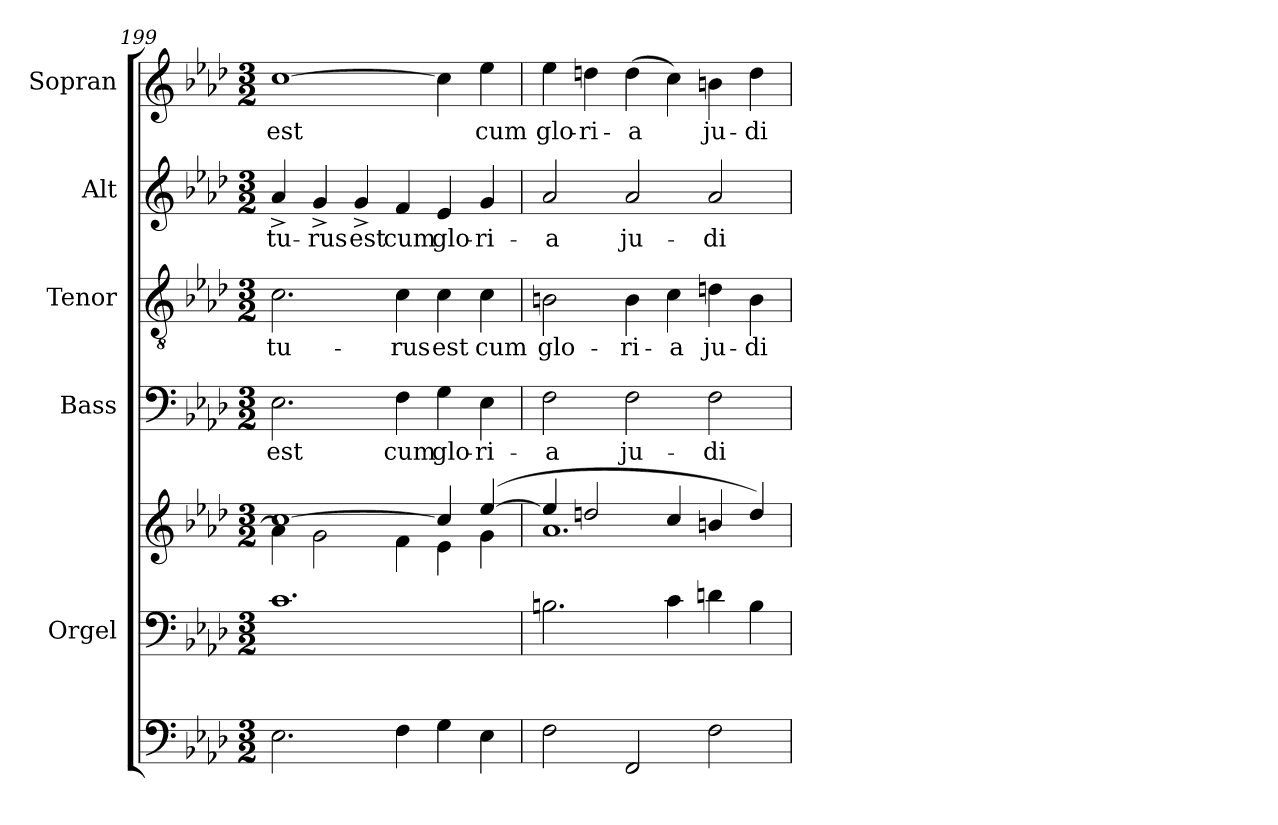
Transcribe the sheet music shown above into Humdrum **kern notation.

**kern	**kern	**kern	**kern	**text	**kern	**text	**kern	**text	**kern	**text
*part6	*part5	*part5	*part4	*part4	*part3	*part3	*part2	*part2	*part1	*part1
*staff7	*staff6	*staff5	*staff4	*staff4	*staff3	*staff3	*staff2	*staff2	*staff1	*staff1
*	*I"Orgel	*	*I"Bass	*	*I"Tenor	*	*I"Alt	*	*I"Sopran	*
*	*I'Org.	*	*I'B	*	*I'T	*	*I'A	*	*I'S	*
*clefF4	*clefF4	*clefG2	*clefF4	*	*clefGv2	*	*clefG2	*	*clefG2	*
*ITrd7c12	*	*	*	*	*	*	*	*	*	*
*k[b-e-a-d-]	*k[b-e-a-d-]	*k[b-e-a-d-]	*k[b-e-a-d-]	*	*k[b-e-a-d-]	*	*k[b-e-a-d-]	*	*k[b-e-a-d-]	*
*A-:	*A-:	*A-:	*A-:	*	*A-:	*	*A-:	*	*A-:	*
*M3/2	*M3/2	*M3/2	*M3/2	*	*M3/2	*	*M3/2	*	*M3/2	*
=199	=199	=199	=199	=199	=199	=199	=199	=199	=199	=199
*	*	*^	*	*	*	*	*	*	*	*
!	!	!	!	!	!LO:LY:b	!	!LO:LY:b	!	!LO:LY:b	!	!LO:LY:b
2.EE-\	1.c	[>1cc	4a-\]	2.E-\	est	2.c\	-tu-	4a-^</	-tu-	[1cc	est
!	!	!	!	!	!	!	!	!	!LO:LY:b	!	!
.	.	.	2g\	.	.	.	.	4g^</	-rus	.	.
!	!	!	!	!	!	!	!	!	!LO:LY:b	!	!
.	.	.	.	.	.	.	.	4g^</	est	.	.
!	!	!	!	!	!LO:LY:b	!	!LO:LY:b	!	!LO:LY:b	!	!
4FF\	.	.	4f\	4F\	cum	4c\	-rus	4f/	cum	.	.
!	!	!	!	!	!LO:LY:b	!	!LO:LY:b	!	!LO:LY:b	!	!
4GG\	.	4cc/]	4e-\	4G\	glo-	4c\	est	4e-/	glo-	4cc\]	.
!	!	!	!	!	!LO:LY:b	!	!LO:LY:b	!	!LO:LY:b	!	!LO:LY:b
4EE-\	.	([>4ee-/	4g\	4E-\	-ri-	4c\	cum	4g/	-ri-	4ee-\	cum
=200	=200	=200	=200	=200	=200	=200	=200	=200	=200	=200	=200
!	!	!	!	!	!LO:LY:b	!	!LO:LY:b	!	!LO:LY:b	!	!LO:LY:b
2FF\	2.Bn\	4ee-/]	1.a-	2F\	-a	2Bn\	glo-	2a-/	-a	4ee-\	glo-
!	!	!	!	!	!	!	!	!	!	!	!LO:LY:b
.	.	2ddn/	.	.	.	.	.	.	.	4ddn\	-ri-
!	!	!	!	!	!LO:LY:b	!	!LO:LY:b	!	!LO:LY:b	!	!LO:LY:b
2FFF/	.	.	.	2F\	ju-	4B\	-ri-	2a-/	ju-	(>4dd\	-a
!	!	!	!	!	!	!	!LO:LY:b	!	!	!	!
.	4c\	4cc/	.	.	.	4c\	-a	.	.	4cc\)	.
!	!	!	!	!	!LO:LY:b	!	!LO:LY:b	!	!LO:LY:b	!	!LO:LY:b
2FF\	4dn\	4bn/	.	2F\	-di-	4dn\	ju-	2a-/	-di-	4bn\	ju-
!	!	!	!	!	!	!	!LO:LY:b	!	!	!	!LO:LY:b
.	4B\	4dd/)	.	.	.	4B\	-di-	.	.	4dd\	-di-
*	*	*v	*v	*	*	*	*	*	*	*	*
=	=	=	=	=	=	=	=	=	=	=
*-	*-	*-	*-	*-	*-	*-	*-	*-	*-	*-
